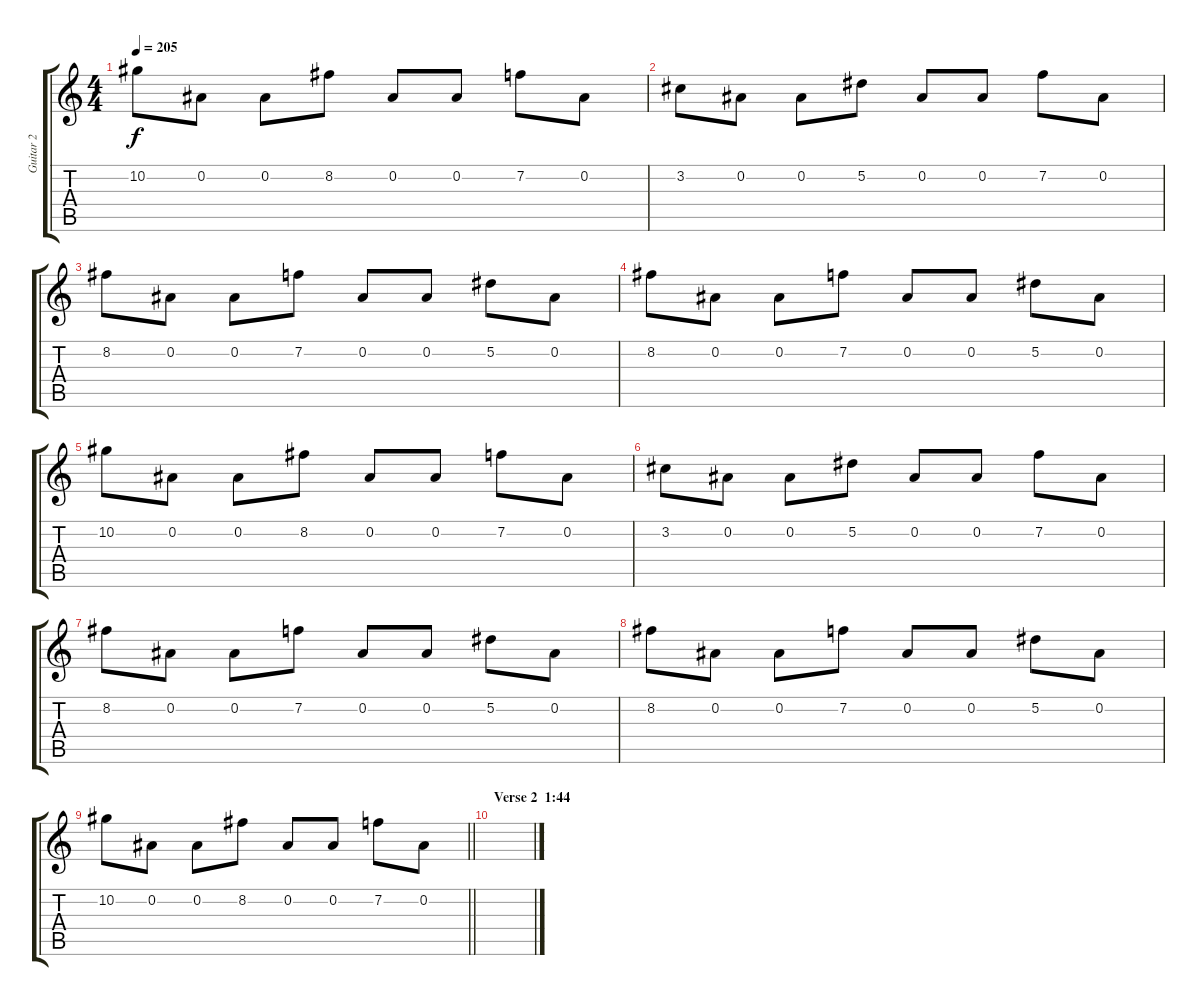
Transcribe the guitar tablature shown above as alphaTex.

\track ("Guitar 2" "Guitar 2") {instrument distortionguitar}
\staff {score tabs}
\tuning (Eb4 Bb3 Gb3 Db3 Ab2 Db2) {hide}
\ts (4 4)
\tempo 205
\clef g2
\ks c
10.2.8{dy f} 0.2.8 0.2.8 8.2.8 0.2.8 0.2.8 7.2.8 0.2.8 |
3.2.8 0.2.8 0.2.8 5.2.8 0.2.8 0.2.8 7.2.8 0.2.8 |
8.2.8 0.2.8 0.2.8 7.2.8 0.2.8 0.2.8 5.2.8 0.2.8 |
8.2.8 0.2.8 0.2.8 7.2.8 0.2.8 0.2.8 5.2.8 0.2.8 |
10.2.8 0.2.8 0.2.8 8.2.8 0.2.8 0.2.8 7.2.8 0.2.8 |
3.2.8 0.2.8 0.2.8 5.2.8 0.2.8 0.2.8 7.2.8 0.2.8 |
8.2.8 0.2.8 0.2.8 7.2.8 0.2.8 0.2.8 5.2.8 0.2.8 |
8.2.8 0.2.8 0.2.8 7.2.8 0.2.8 0.2.8 5.2.8 0.2.8 |
\barLineRight lightlight
10.2.8 0.2.8 0.2.8 8.2.8 0.2.8 0.2.8 7.2.8 0.2.8 |
\section ("" "Verse 2  1:44")
